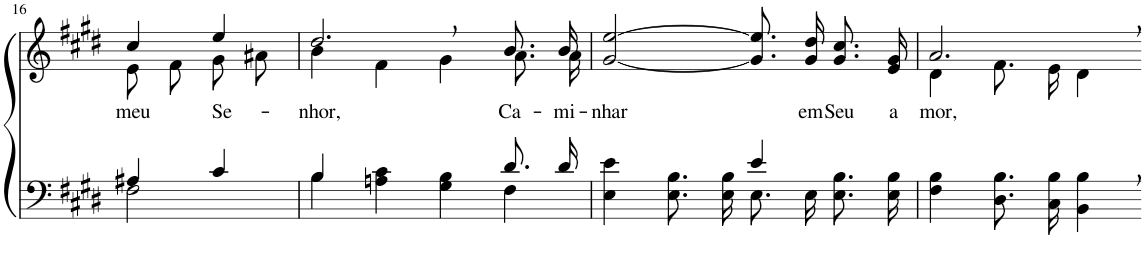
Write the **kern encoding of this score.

**kern	**kern	**text
*part2	*part1	*part1
*staff2	*staff1	*staff1
*I"Parte III e IV	*I"Parte I e II	*
!!LO:PB:g=z
*clefF4	*clefG2	*
*Trd1c2	*Trd1c2	*
*k[f#c#g#d#]	*k[f#c#g#d#]	*
*M4/4	*M4/4	*
=16	=16	=16
*^	*^	*
!	!	!	!	!LO:LY:b
4A#X/	2F#\	4cc#/	8e\L	meu
.	.	.	8f#\J	.
!	!	!	!	!LO:LY:b
4c#/	.	4ee/	8g#\L	Se-
.	.	.	8a#X\J	.
=17	=17	=17	=17	=17
!	!	!	!	!LO:LY:b
4B/	4B\	2.dd#,/	4b\	-nhor,
4ryy	4An\ 4c#\	.	4f#\	.
4ryy	4G#\ 4B\	.	4g#\	.
!	!	!	!	!LO:LY:b
8.d#/L	4F#\	8.b/L	8.a\L	Ca-
!	!	!	!	!LO:LY:b
16d#/Jk	.	16b/Jk	16a\Jk	-mi-
=18	=18	=18	=18	=18
!	!	!	!	!LO:LY:b
*	*	*v	*v	*
2ryy	4E\ 4e\	[2g#/ [2ee/	-nhar
.	8.E\ 8.B\L	.	.
.	16E\ 16B\Jk	.	.
4e/	8.E\L	8.g#]\ 8.ee]\L	.
!	!	!	!LO:LY:b
.	16E\Jk	16g#\ 16dd#\Jk	em
!	!	!	!LO:LY:b
4ryy	8.E\ 8.B\L	8.g#/ 8.cc#/L	Seu
!	!	!	!LO:LY:b
.	16E\ 16B\Jk	16e/ 16g#/Jk	a-
=19	=19	=19	=19
*	*	*^	*
!	!	!	!	!LO:LY:b
*v	*v	*	*	*
4F#\ 4B\	2.a,/	4d#\	-mor,
8.D#\ 8.B\L	.	8.f#\L	.
16C#\ 16B\Jk	.	16e\Jk	.
4BB\, 4B\,	.	4d#\	.
*	*v	*v	*
=-	=-	=-
*-	*-	*-
